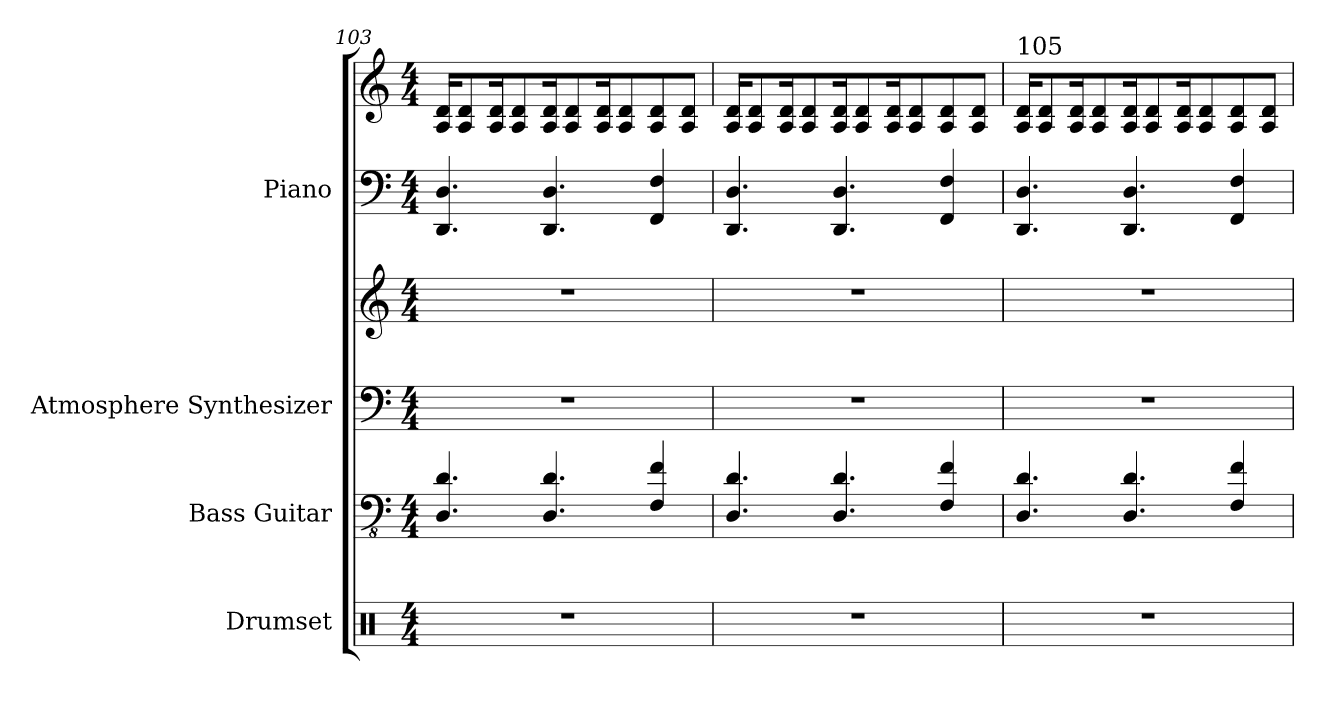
**kern	**kern	**kern	**kern	**kern	**kern
*part4	*part3	*part2	*part2	*part1	*part1
*staff6	*staff5	*staff4	*staff3	*staff2	*staff1
*I"Drumset	*I"Bass Guitar	*I"Atmosphere Synthesizer	*	*I"Piano	*
*I'Drs.	*I'B. Guit.	*I'Synth.	*	*I'Pno.	*
*clefX	*clefFv4	*clefF4	*clefG2	*clefF4	*clefG2
*k[]	*k[]	*k[]	*k[]	*k[]	*k[]
*M4/4	*M4/4	*M4/4	*M4/4	*M4/4	*M4/4
=103	=103	=103	=103	=103	=103
1r	4.DD/ 4.D/	1r	1r	4.DD/ 4.D/	16A/ 16d/KL
.	.	.	.	.	8A/ 8d/
.	.	.	.	.	16A/ 16d/K
.	.	.	.	.	8A/ 8d/
.	4.DD/ 4.D/	.	.	4.DD/ 4.D/	16A/ 16d/K
.	.	.	.	.	8A/ 8d/
.	.	.	.	.	16A/ 16d/K
.	.	.	.	.	8A/ 8d/
.	4FF/ 4F/	.	.	4FF/ 4F/	8A/ 8d/
.	.	.	.	.	8A/ 8d/J
=104	=104	=104	=104	=104	=104
1r	4.DD/ 4.D/	1r	1r	4.DD/ 4.D/	16A/ 16d/KL
.	.	.	.	.	8A/ 8d/
.	.	.	.	.	16A/ 16d/K
.	.	.	.	.	8A/ 8d/
.	4.DD/ 4.D/	.	.	4.DD/ 4.D/	16A/ 16d/K
.	.	.	.	.	8A/ 8d/
.	.	.	.	.	16A/ 16d/K
.	.	.	.	.	8A/ 8d/
.	4FF/ 4F/	.	.	4FF/ 4F/	8A/ 8d/
.	.	.	.	.	8A/ 8d/J
!!LO:PB:g=z
=105	=105	=105	=105	=105	=105
!	!	!	!	!	!LO:TX:a:t=105
1r	4.DD/ 4.D/	1r	1r	4.DD/ 4.D/	16A/ 16d/KL
.	.	.	.	.	8A/ 8d/
.	.	.	.	.	16A/ 16d/K
.	.	.	.	.	8A/ 8d/
.	4.DD/ 4.D/	.	.	4.DD/ 4.D/	16A/ 16d/K
.	.	.	.	.	8A/ 8d/
.	.	.	.	.	16A/ 16d/K
.	.	.	.	.	8A/ 8d/
.	4FF/ 4F/	.	.	4FF/ 4F/	8A/ 8d/
.	.	.	.	.	8A/ 8d/J
=	=	=	=	=	=
*-	*-	*-	*-	*-	*-
